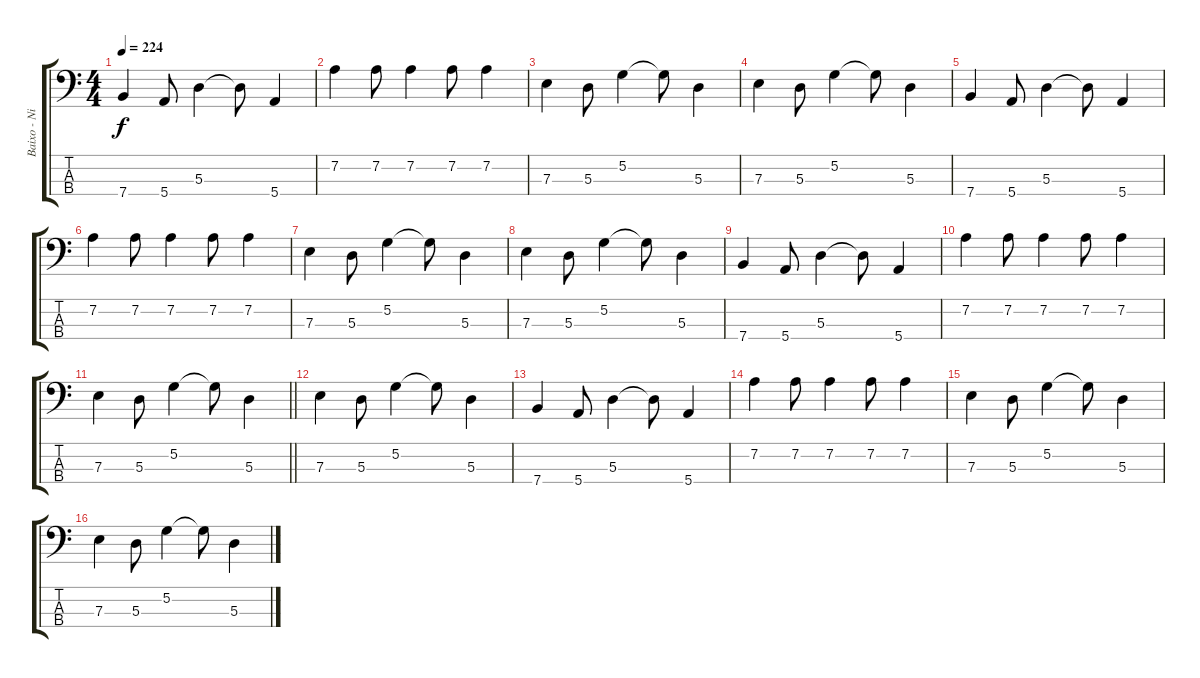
\track ("Baixo - Nikola" "Baixo - Ni") {instrument electricbasspick}
\staff {score tabs}
\tuning (G2 D2 A1 E1) {hide}
\ts (4 4)
\tempo 224
\clef f4
\ks c
7.4.4{dy f} 5.4.8 5.3.4 5.3{t}.8 5.4.4 |
7.2.4 7.2.8 7.2.4 7.2.8 7.2.4 |
7.3.4 5.3.8 5.2.4 5.2{t}.8 5.3.4 |
7.3.4 5.3.8 5.2.4 5.2{t}.8 5.3.4 |
7.4.4 5.4.8 5.3.4 5.3{t}.8 5.4.4 |
7.2.4 7.2.8 7.2.4 7.2.8 7.2.4 |
7.3.4 5.3.8 5.2.4 5.2{t}.8 5.3.4 |
7.3.4 5.3.8 5.2.4 5.2{t}.8 5.3.4 |
7.4.4 5.4.8 5.3.4 5.3{t}.8 5.4.4 |
7.2.4 7.2.8 7.2.4 7.2.8 7.2.4 |
\barLineRight lightlight
7.3.4 5.3.8 5.2.4 5.2{t}.8 5.3.4 |
7.3.4 5.3.8 5.2.4 5.2{t}.8 5.3.4 |
7.4.4 5.4.8 5.3.4 5.3{t}.8 5.4.4 |
7.2.4 7.2.8 7.2.4 7.2.8 7.2.4 |
7.3.4 5.3.8 5.2.4 5.2{t}.8 5.3.4 |
7.3.4 5.3.8 5.2.4 5.2{t}.8 5.3.4
